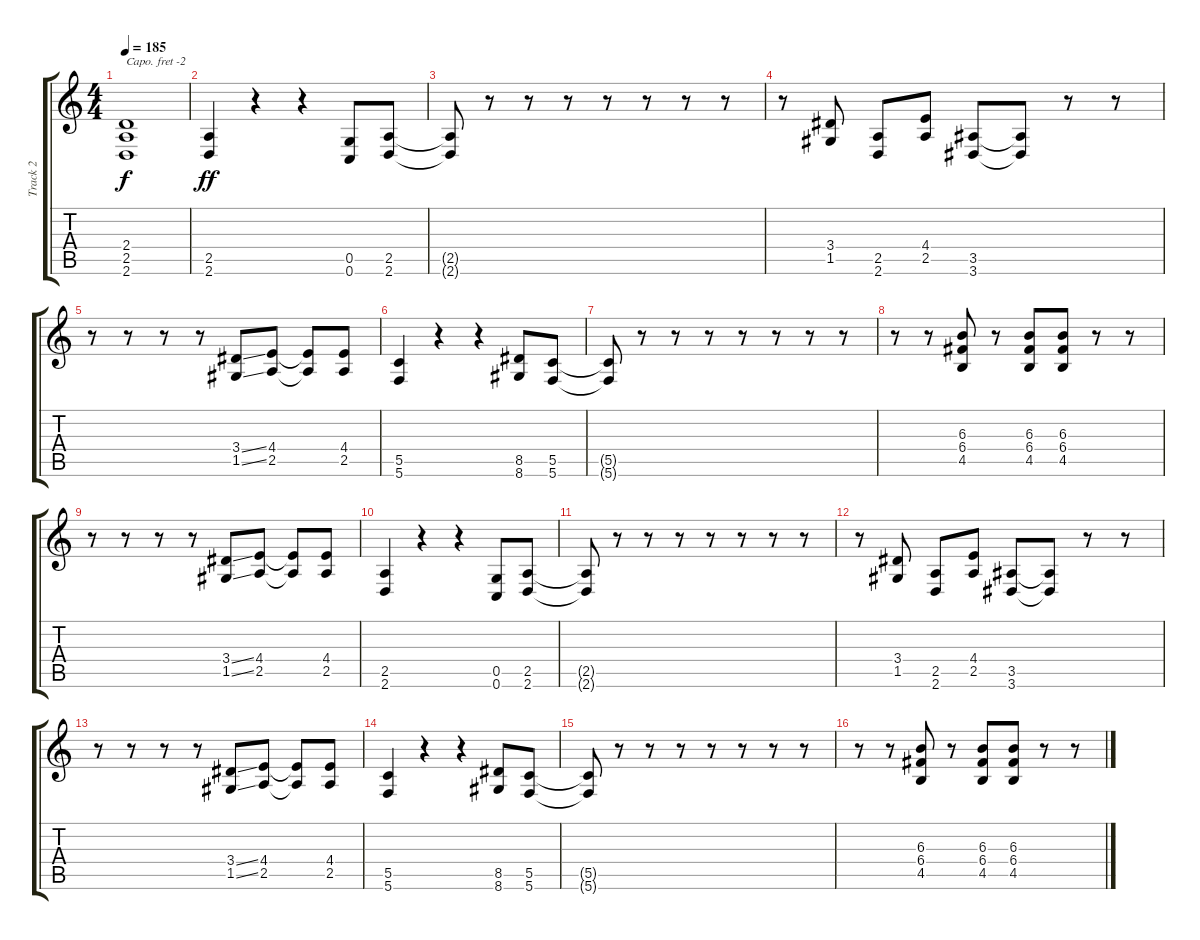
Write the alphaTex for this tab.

\track ("Track 2" "Track 2") {instrument distortionguitar}
\staff {score tabs}
\capo -2
\tuning (E4 B3 G3 D3 A2 D2) {hide}
\ts (4 4)
\tempo 185
\clef g2
\ks c
(2.4{t} 2.5{t} 2.6{t}).1{dy f} |
(2.5 2.6).4{dy ff} r.4 r.4 (0.5 0.6).8 (2.5 2.6).8 |
(2.5{t} 2.6{t}).8 r.8 r.8 r.8 r.8 r.8 r.8 r.8 |
r.8 (3.4 1.5).8 (2.5 2.6).8 (4.4 2.5).8 (3.5 3.6).8 (3.5{t} 3.6{t}).8 r.8 r.8 |
r.8 r.8 r.8 r.8 (3.4{ss} 1.5{ss}).8 (4.4 2.5).8 (4.4{t} 2.5{t}).8 (4.4 2.5).8 |
(5.5 5.6).4 r.4 r.4 (8.5 8.6).8 (5.5 5.6).8 |
(5.5{t} 5.6{t}).8 r.8 r.8 r.8 r.8 r.8 r.8 r.8 |
r.8 r.8 (6.3 6.4 4.5).8 r.8 (6.3 6.4 4.5).8 (6.3 6.4 4.5).8 r.8 r.8 |
r.8 r.8 r.8 r.8 (3.4{ss} 1.5{ss}).8 (4.4 2.5).8 (4.4{t} 2.5{t}).8 (4.4 2.5).8 |
(2.5 2.6).4 r.4 r.4 (0.5 0.6).8 (2.5 2.6).8 |
(2.5{t} 2.6{t}).8 r.8 r.8 r.8 r.8 r.8 r.8 r.8 |
r.8 (3.4 1.5).8 (2.5 2.6).8 (4.4 2.5).8 (3.5 3.6).8 (3.5{t} 3.6{t}).8 r.8 r.8 |
r.8 r.8 r.8 r.8 (3.4{ss} 1.5{ss}).8 (4.4 2.5).8 (4.4{t} 2.5{t}).8 (4.4 2.5).8 |
(5.5 5.6).4 r.4 r.4 (8.5 8.6).8 (5.5 5.6).8 |
(5.5{t} 5.6{t}).8 r.8 r.8 r.8 r.8 r.8 r.8 r.8 |
r.8 r.8 (6.3 6.4 4.5).8 r.8 (6.3 6.4 4.5).8 (6.3 6.4 4.5).8 r.8 r.8
